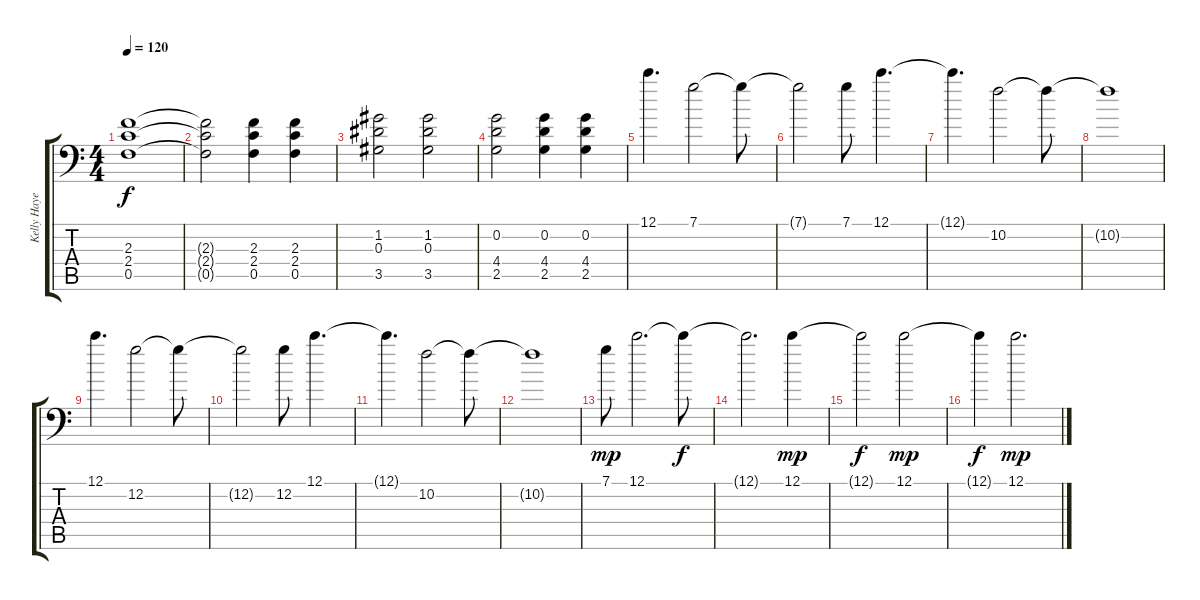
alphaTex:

\track ("Kelly Hayes/Lane Maverick - Guitar" "Kelly Haye") {instrument electricguitarclean}
\staff {score tabs}
\tuning (C4 G3 Eb3 Bb2 F2 Bb1) {hide}
\ts (4 4)
\tempo 120
\clef f4
\ks c
(2.3 2.4 0.5).1{dy f} |
(2.3{t} 2.4{t} 0.5{t}).2 (2.3 2.4 0.5).4 (2.3 2.4 0.5).4 |
(1.2 0.3 3.5).2 (1.2 0.3 3.5).2 |
(0.2 4.4 2.5).2 (0.2 4.4 2.5).4 (0.2 4.4 2.5).4 |
12.1.4{d instrument guitarharmonics} 7.1.2 7.1{t}.8 |
7.1{t}.2 7.1.8 12.1.4{d} |
12.1{t}.4{d} 10.2.2 10.2{t}.8 |
10.2{t}.1 |
12.1.4{d} 12.2.2 12.2{t}.8 |
12.2{t}.2 12.2.8 12.1.4{d} |
12.1{t}.4{d} 10.2.2 10.2{t}.8 |
10.2{t}.1 |
7.1.8{dy mp instrument electricguitarjazz} 12.1.2{d} 12.1{t}.8{dy f} |
12.1{t}.2{d} 12.1.4{dy mp} |
12.1{t}.2{dy f} 12.1.2{dy mp} |
12.1{t}.4{dy f} 12.1.2{d dy mp}
